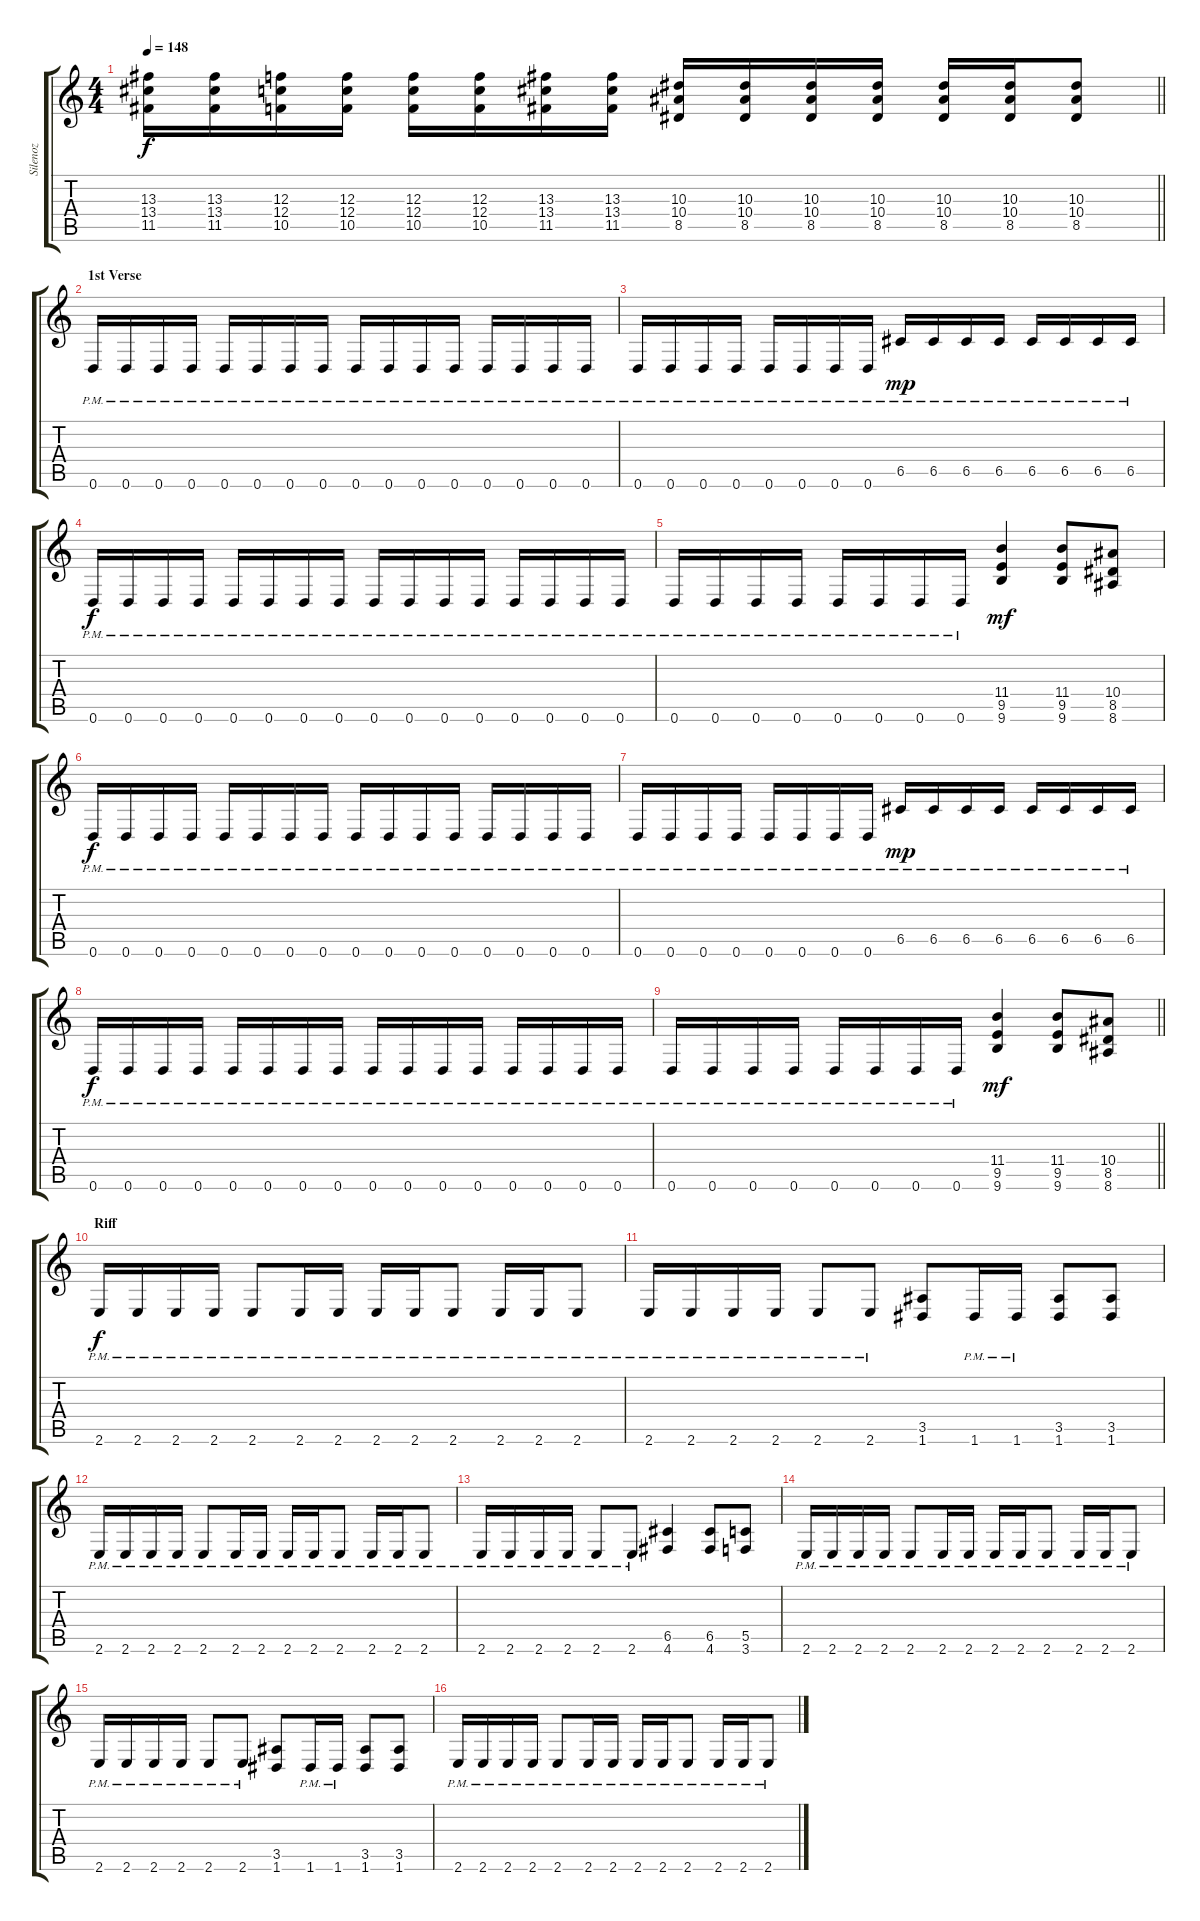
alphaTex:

\track ("Silenoz" "Silenoz") {instrument distortionguitar}
\staff {score tabs}
\tuning (D4 A3 F3 C3 G2 D2) {hide}
\ts (4 4)
\tempo 148
\clef g2
\barLineRight lightlight
\ks c
(13.3 13.4 11.5).16{dy f} (13.3 13.4 11.5).16 (12.3 12.4 10.5).16 (12.3 12.4 10.5).16 (12.3 12.4 10.5).16 (12.3 12.4 10.5).16 (13.3 13.4 11.5).16 (13.3 13.4 11.5).16 (10.3 10.4 8.5).16 (10.3 10.4 8.5).16 (10.3 10.4 8.5).16 (10.3 10.4 8.5).16 (10.3 10.4 8.5).16 (10.3 10.4 8.5).16 (10.3 10.4 8.5).8 |
\section ("" "1st Verse")
0.6{pm}.16 0.6{pm}.16 0.6{pm}.16 0.6{pm}.16 0.6{pm}.16 0.6{pm}.16 0.6{pm}.16 0.6{pm}.16 0.6{pm}.16 0.6{pm}.16 0.6{pm}.16 0.6{pm}.16 0.6{pm}.16 0.6{pm}.16 0.6{pm}.16 0.6{pm}.16 |
0.6{pm}.16 0.6{pm}.16 0.6{pm}.16 0.6{pm}.16 0.6{pm}.16 0.6{pm}.16 0.6{pm}.16 0.6{pm}.16 6.5{pm}.16{dy mp} 6.5{pm}.16 6.5{pm}.16 6.5{pm}.16 6.5{pm}.16 6.5{pm}.16 6.5{pm}.16 6.5{pm}.16 |
0.6{pm}.16{dy f} 0.6{pm}.16 0.6{pm}.16 0.6{pm}.16 0.6{pm}.16 0.6{pm}.16 0.6{pm}.16 0.6{pm}.16 0.6{pm}.16 0.6{pm}.16 0.6{pm}.16 0.6{pm}.16 0.6{pm}.16 0.6{pm}.16 0.6{pm}.16 0.6{pm}.16 |
0.6{pm}.16 0.6{pm}.16 0.6{pm}.16 0.6{pm}.16 0.6{pm}.16 0.6{pm}.16 0.6{pm}.16 0.6{pm}.16 (11.4 9.5 9.6).4{dy mf} (11.4 9.5 9.6).8 (10.4 8.5 8.6).8 |
0.6{pm}.16{dy f} 0.6{pm}.16 0.6{pm}.16 0.6{pm}.16 0.6{pm}.16 0.6{pm}.16 0.6{pm}.16 0.6{pm}.16 0.6{pm}.16 0.6{pm}.16 0.6{pm}.16 0.6{pm}.16 0.6{pm}.16 0.6{pm}.16 0.6{pm}.16 0.6{pm}.16 |
0.6{pm}.16 0.6{pm}.16 0.6{pm}.16 0.6{pm}.16 0.6{pm}.16 0.6{pm}.16 0.6{pm}.16 0.6{pm}.16 6.5{pm}.16{dy mp} 6.5{pm}.16 6.5{pm}.16 6.5{pm}.16 6.5{pm}.16 6.5{pm}.16 6.5{pm}.16 6.5{pm}.16 |
0.6{pm}.16{dy f} 0.6{pm}.16 0.6{pm}.16 0.6{pm}.16 0.6{pm}.16 0.6{pm}.16 0.6{pm}.16 0.6{pm}.16 0.6{pm}.16 0.6{pm}.16 0.6{pm}.16 0.6{pm}.16 0.6{pm}.16 0.6{pm}.16 0.6{pm}.16 0.6{pm}.16 |
\barLineRight lightlight
0.6{pm}.16 0.6{pm}.16 0.6{pm}.16 0.6{pm}.16 0.6{pm}.16 0.6{pm}.16 0.6{pm}.16 0.6{pm}.16 (11.4 9.5 9.6).4{dy mf} (11.4 9.5 9.6).8 (10.4 8.5 8.6).8 |
\section ("" "Riff ")
2.6{pm}.16{dy f} 2.6{pm}.16 2.6{pm}.16 2.6{pm}.16 2.6{pm}.8 2.6{pm}.16 2.6{pm}.16 2.6{pm}.16 2.6{pm}.16 2.6{pm}.8 2.6{pm}.16 2.6{pm}.16 2.6{pm}.8 |
2.6{pm}.16 2.6{pm}.16 2.6{pm}.16 2.6{pm}.16 2.6{pm}.8 2.6{pm}.8 (3.5 1.6).8 1.6{pm}.16 1.6{pm}.16 (3.5 1.6).8 (3.5 1.6).8 |
2.6{pm}.16 2.6{pm}.16 2.6{pm}.16 2.6{pm}.16 2.6{pm}.8 2.6{pm}.16 2.6{pm}.16 2.6{pm}.16 2.6{pm}.16 2.6{pm}.8 2.6{pm}.16 2.6{pm}.16 2.6{pm}.8 |
2.6{pm}.16 2.6{pm}.16 2.6{pm}.16 2.6{pm}.16 2.6{pm}.8 2.6{pm}.8 (6.5 4.6).4 (6.5 4.6).8 (5.5 3.6).8 |
2.6{pm}.16 2.6{pm}.16 2.6{pm}.16 2.6{pm}.16 2.6{pm}.8 2.6{pm}.16 2.6{pm}.16 2.6{pm}.16 2.6{pm}.16 2.6{pm}.8 2.6{pm}.16 2.6{pm}.16 2.6{pm}.8 |
2.6{pm}.16 2.6{pm}.16 2.6{pm}.16 2.6{pm}.16 2.6{pm}.8 2.6{pm}.8 (3.5 1.6).8 1.6{pm}.16 1.6{pm}.16 (3.5 1.6).8 (3.5 1.6).8 |
2.6{pm}.16 2.6{pm}.16 2.6{pm}.16 2.6{pm}.16 2.6{pm}.8 2.6{pm}.16 2.6{pm}.16 2.6{pm}.16 2.6{pm}.16 2.6{pm}.8 2.6{pm}.16 2.6{pm}.16 2.6{pm}.8
